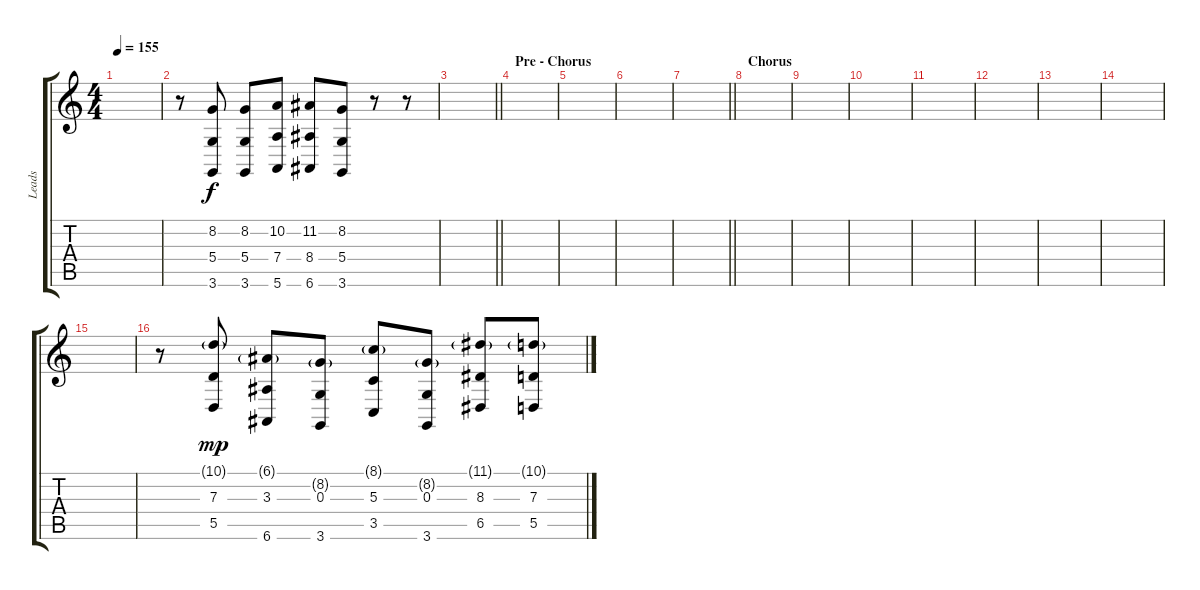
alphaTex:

\track ("Leads" "Leads") {instrument tuba}
\staff {score tabs}
\tuning (E4 B3 G3 D3 A2 E2) {hide}
\ts (4 4)
\tempo 155
\clef g2
\ks c
|
r.8 (8.2 5.4 3.6).8 (8.2 5.4 3.6).8 (10.2 7.4 5.6).8 (11.2 8.4 6.6).8 (8.2 5.4 3.6).8 r.8 r.8 |
\barLineRight lightlight
|
\section ("" "Pre - Chorus")
|
|
|
\barLineRight lightlight
|
\section ("" "Chorus")
|
|
|
|
|
|
|
|
r.8 (10.1{g} 7.3 5.5).8{dy mp} (6.1{g} 3.3 6.6).8 (8.2{g} 0.3 3.6).8 (8.1{g} 5.3 3.5).8 (8.2{g} 0.3 3.6).8 (11.1{g} 8.3 6.5).8 (10.1{g} 7.3 5.5).8
